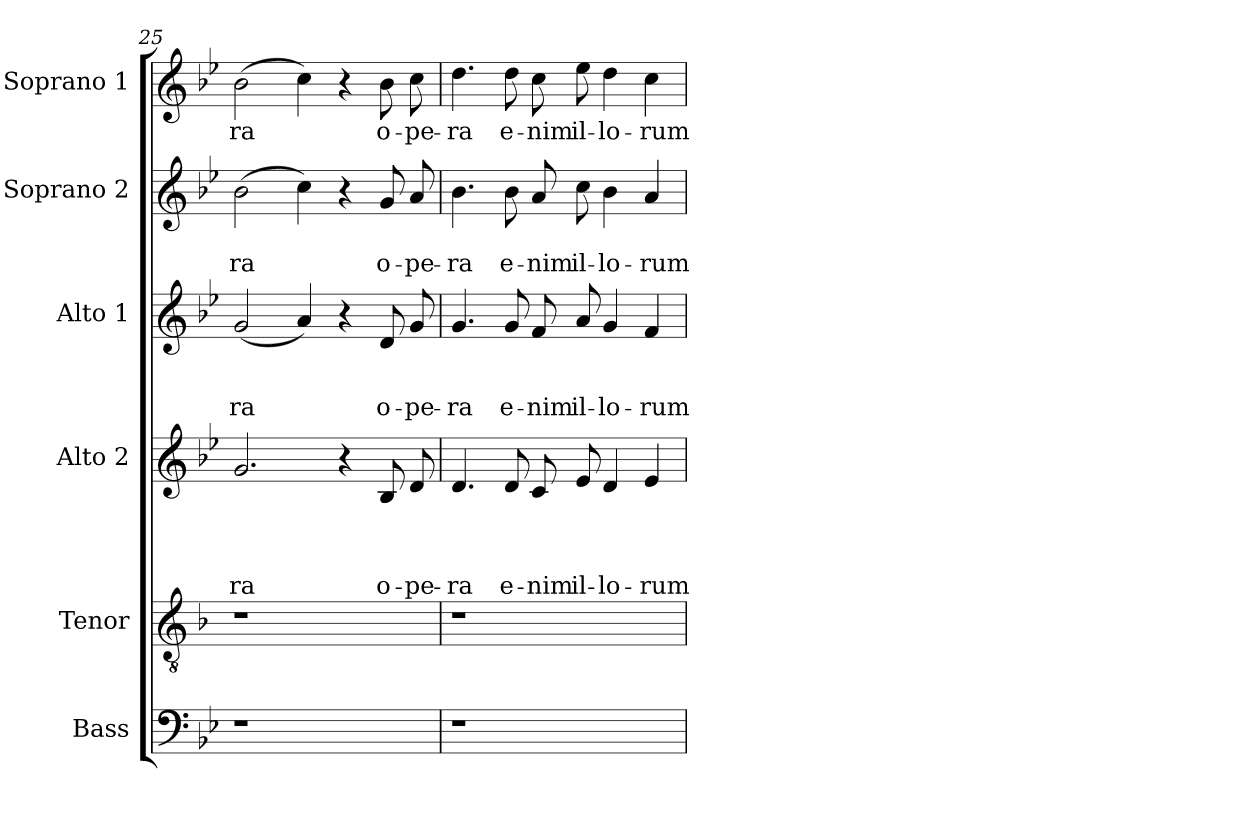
**kern	**kern	**kern	**text	**text	**text	**text	**kern	**text	**text	**text	**kern	**text	**text	**kern	**text
*part6	*part5	*part4	*part4	*part4	*part4	*part4	*part3	*part3	*part3	*part3	*part2	*part2	*part2	*part1	*part1
*staff6	*staff5	*staff4	*staff4	*staff4	*staff4	*staff4	*staff3	*staff3	*staff3	*staff3	*staff2	*staff2	*staff2	*staff1	*staff1
*I"Bass	*I"Tenor	*I"Alto 2	*	*	*	*	*I"Alto 1	*	*	*	*I"Soprano 2	*	*	*I"Soprano 1	*
*clefF4	*clefGv2	*clefG2	*	*	*	*	*clefG2	*	*	*	*clefG2	*	*	*clefG2	*
*k[b-e-]	*k[b-]	*k[b-e-]	*	*	*	*	*k[b-e-]	*	*	*	*k[b-e-]	*	*	*k[b-e-]	*
*B-:	*F:	*B-:	*	*	*	*	*B-:	*	*	*	*B-:	*	*	*B-:	*
=25	=25	=25	=25	=25	=25	=25	=25	=25	=25	=25	=25	=25	=25	=25	=25
!	!	!	!	!	!	!LO:LY:b	!	!	!	!LO:LY:b	!	!	!LO:LY:b	!	!LO:LY:b
1r	1r	2.g/	.	.	.	-ra	(<2g/	.	.	-ra	(>2b-\	.	-ra	(>2b-\	-ra
.	.	.	.	.	.	.	4a/)	.	.	.	4cc\)	.	.	4cc\)	.
.	.	4r	.	.	.	.	4r	.	.	.	4r	.	.	4r	.
!	!	!	!	!	!	!LO:LY:b	!	!	!	!LO:LY:b	!	!	!LO:LY:b	!	!LO:LY:b
4ryy	4ryy	8B-/	.	.	.	o-	8d/	.	.	o-	8g/	.	o-	8b-\	o-
!	!	!	!	!	!	!LO:LY:b	!	!	!	!LO:LY:b	!	!	!LO:LY:b	!	!LO:LY:b
.	.	8d/	.	.	.	-pe-	8g/	.	.	-pe-	8a/	.	-pe-	8cc\	-pe-
=26	=26	=26	=26	=26	=26	=26	=26	=26	=26	=26	=26	=26	=26	=26	=26
!	!	!	!	!	!	!LO:LY:b	!	!	!	!LO:LY:b	!	!	!LO:LY:b	!	!LO:LY:b
1r	1r	4.d/	.	.	.	-ra	4.g/	.	.	-ra	4.b-\	.	-ra	4.dd\	-ra
!	!	!	!	!	!	!LO:LY:b	!	!	!	!LO:LY:b	!	!	!LO:LY:b	!	!LO:LY:b
.	.	8d/	.	.	.	e-	8g/	.	.	e-	8b-\	.	e-	8dd\	e-
!	!	!	!	!	!	!LO:LY:b	!	!	!	!LO:LY:b	!	!	!LO:LY:b	!	!LO:LY:b
.	.	8c/	.	.	.	-nim	8f/	.	.	-nim	8a/	.	-nim	8cc\	-nim
!	!	!	!	!	!	!LO:LY:b	!	!	!	!LO:LY:b	!	!	!LO:LY:b	!	!LO:LY:b
.	.	8e-/	.	.	.	il-	8a/	.	.	il-	8cc\	.	il-	8ee-\	il-
!	!	!	!	!	!	!LO:LY:b	!	!	!	!LO:LY:b	!	!	!LO:LY:b	!	!LO:LY:b
.	.	4d/	.	.	.	-lo-	4g/	.	.	-lo-	4b-\	.	-lo-	4dd\	-lo-
!	!	!	!	!	!	!LO:LY:b	!	!	!	!LO:LY:b	!	!	!LO:LY:b	!	!LO:LY:b
4ryy	4ryy	4e-/	.	.	.	-rum	4f/	.	.	-rum	4a/	.	-rum	4cc\	-rum
=	=	=	=	=	=	=	=	=	=	=	=	=	=	=	=
*-	*-	*-	*-	*-	*-	*-	*-	*-	*-	*-	*-	*-	*-	*-	*-
